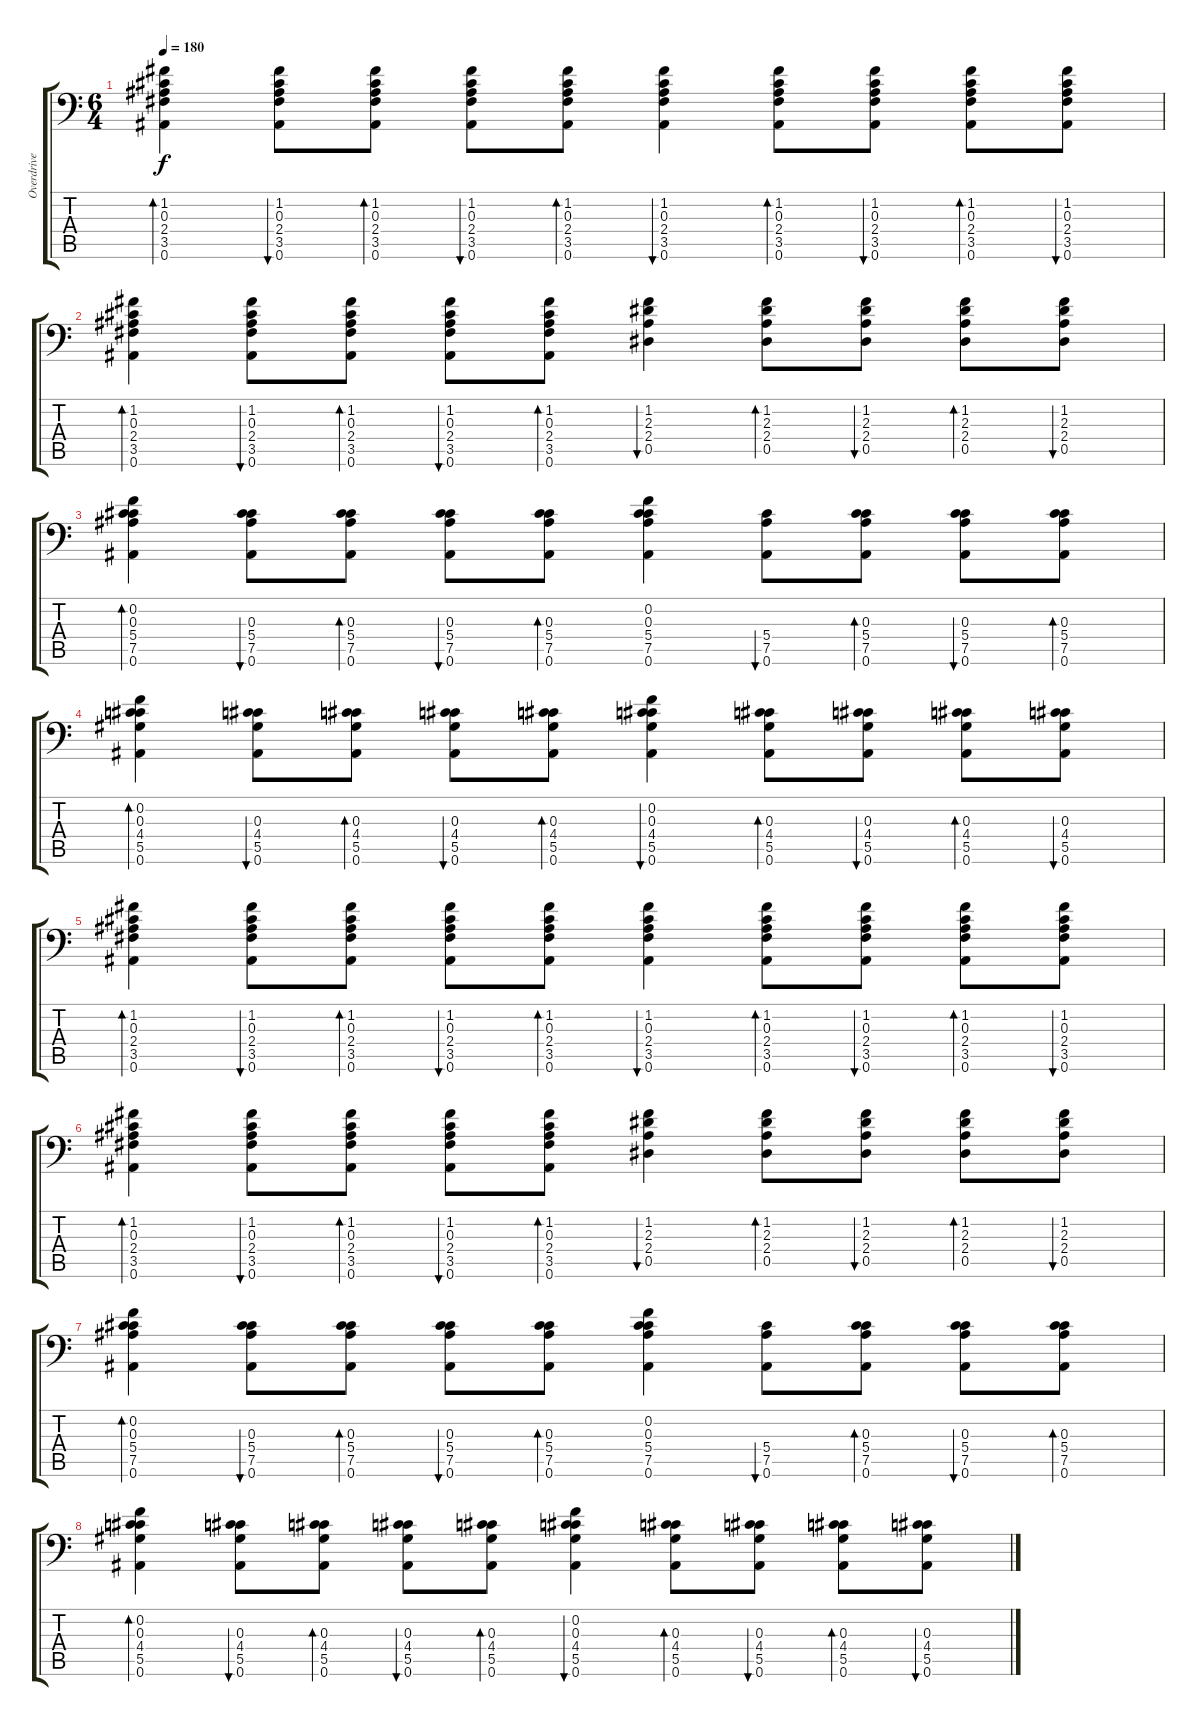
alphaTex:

\track ("Overdrive" "Overdrive") {instrument overdrivenguitar}
\staff {score tabs}
\tuning (Bb3 F3 Db3 Ab2 Eb2 Bb1) {hide}
\ts (6 4)
\tempo 180
\clef f4
\ks c
(1.2 0.3 2.4 3.5 0.6).4{bd 120 dy f} (1.2 0.3 2.4 3.5 0.6).8{bu 120} (1.2 0.3 2.4 3.5 0.6).8{bd 120} (1.2 0.3 2.4 3.5 0.6).8{bu 120} (1.2 0.3 2.4 3.5 0.6).8{bd 120} (1.2 0.3 2.4 3.5 0.6).4{bu 120} (1.2 0.3 2.4 3.5 0.6).8{bd 120} (1.2 0.3 2.4 3.5 0.6).8{bu 120} (1.2 0.3 2.4 3.5 0.6).8{bd 120} (1.2 0.3 2.4 3.5 0.6).8{bu 120} |
(1.2 0.3 2.4 3.5 0.6).4{bd 120} (1.2 0.3 2.4 3.5 0.6).8{bu 120} (1.2 0.3 2.4 3.5 0.6).8{bd 120} (1.2 0.3 2.4 3.5 0.6).8{bu 120} (1.2 0.3 2.4 3.5 0.6).8{bd 120} (1.2 2.3 2.4 0.5).4{bu 120} (1.2 2.3 2.4 0.5).8{bd 120} (1.2 2.3 2.4 0.5).8{bu 120} (1.2 2.3 2.4 0.5).8{bd 120} (1.2 2.3 2.4 0.5).8{bu 120} |
(0.2 0.3 5.4 7.5 0.6).4{bd 120} (0.3 5.4 7.5 0.6).8{bu 120} (0.3 5.4 7.5 0.6).8{bd 120} (0.3 5.4 7.5 0.6).8{bu 120} (0.3 5.4 7.5 0.6).8{bd 120} (0.2 0.3 5.4 7.5 0.6).4 (5.4 7.5 0.6).8{bu 120} (0.3 5.4 7.5 0.6).8{bd 120} (0.3 5.4 7.5 0.6).8{bu 120} (0.3 5.4 7.5 0.6).8{bd 120} |
(0.2 0.3 4.4 5.5 0.6).4{bd 120} (0.3 4.4 5.5 0.6).8{bu 120} (0.3 4.4 5.5 0.6).8{bd 120} (0.3 4.4 5.5 0.6).8{bu 120} (0.3 4.4 5.5 0.6).8{bd 120} (0.2 0.3 4.4 5.5 0.6).4{bu 120} (0.3 4.4 5.5 0.6).8{bd 120} (0.3 4.4 5.5 0.6).8{bu 120} (0.3 4.4 5.5 0.6).8{bd 120} (0.3 4.4 5.5 0.6).8{bu 120} |
(1.2 0.3 2.4 3.5 0.6).4{bd 120} (1.2 0.3 2.4 3.5 0.6).8{bu 120} (1.2 0.3 2.4 3.5 0.6).8{bd 120} (1.2 0.3 2.4 3.5 0.6).8{bu 120} (1.2 0.3 2.4 3.5 0.6).8{bd 120} (1.2 0.3 2.4 3.5 0.6).4{bu 120} (1.2 0.3 2.4 3.5 0.6).8{bd 120} (1.2 0.3 2.4 3.5 0.6).8{bu 120} (1.2 0.3 2.4 3.5 0.6).8{bd 120} (1.2 0.3 2.4 3.5 0.6).8{bu 120} |
(1.2 0.3 2.4 3.5 0.6).4{bd 120} (1.2 0.3 2.4 3.5 0.6).8{bu 120} (1.2 0.3 2.4 3.5 0.6).8{bd 120} (1.2 0.3 2.4 3.5 0.6).8{bu 120} (1.2 0.3 2.4 3.5 0.6).8{bd 120} (1.2 2.3 2.4 0.5).4{bu 120} (1.2 2.3 2.4 0.5).8{bd 120} (1.2 2.3 2.4 0.5).8{bu 120} (1.2 2.3 2.4 0.5).8{bd 120} (1.2 2.3 2.4 0.5).8{bu 120} |
(0.2 0.3 5.4 7.5 0.6).4{bd 120} (0.3 5.4 7.5 0.6).8{bu 120} (0.3 5.4 7.5 0.6).8{bd 120} (0.3 5.4 7.5 0.6).8{bu 120} (0.3 5.4 7.5 0.6).8{bd 120} (0.2 0.3 5.4 7.5 0.6).4 (5.4 7.5 0.6).8{bu 120} (0.3 5.4 7.5 0.6).8{bd 120} (0.3 5.4 7.5 0.6).8{bu 120} (0.3 5.4 7.5 0.6).8{bd 120} |
(0.2 0.3 4.4 5.5 0.6).4{bd 120} (0.3 4.4 5.5 0.6).8{bu 120} (0.3 4.4 5.5 0.6).8{bd 120} (0.3 4.4 5.5 0.6).8{bu 120} (0.3 4.4 5.5 0.6).8{bd 120} (0.2 0.3 4.4 5.5 0.6).4{bu 120} (0.3 4.4 5.5 0.6).8{bd 120} (0.3 4.4 5.5 0.6).8{bu 120} (0.3 4.4 5.5 0.6).8{bd 120} (0.3 4.4 5.5 0.6).8{bu 120}
